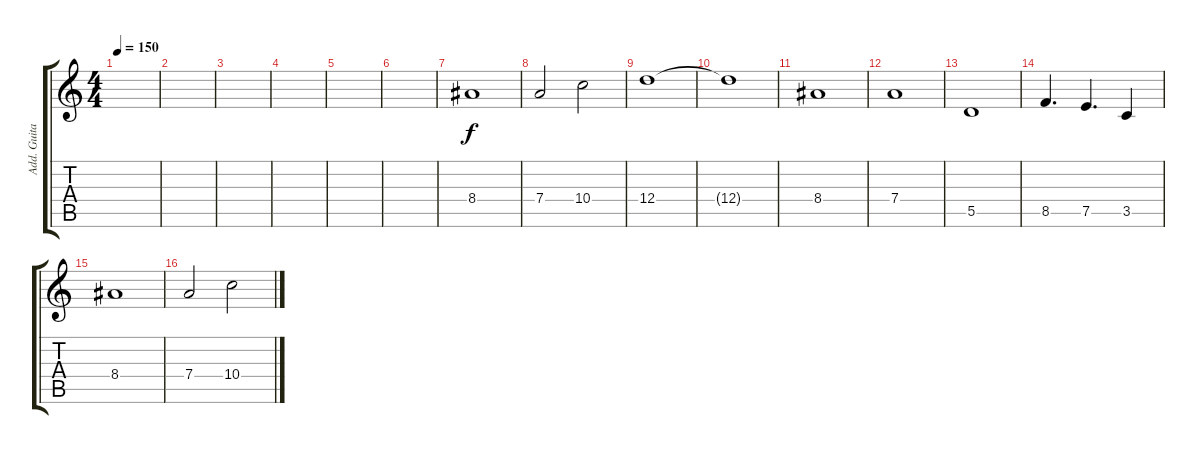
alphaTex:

\track ("Add. Guitar 2" "Add. Guita") {instrument distortionguitar}
\staff {score tabs}
\tuning (E4 B3 G3 D3 A2 D2) {hide}
\ts (4 4)
\tempo 150
\clef g2
\ks c
|
|
|
|
|
|
8.4.1{dy f} |
7.4.2 10.4.2 |
12.4.1 |
12.4{t}.1 |
8.4.1 |
7.4.1 |
5.5.1 |
8.5.4{d} 7.5.4{d} 3.5.4 |
8.4.1 |
7.4.2 10.4.2
